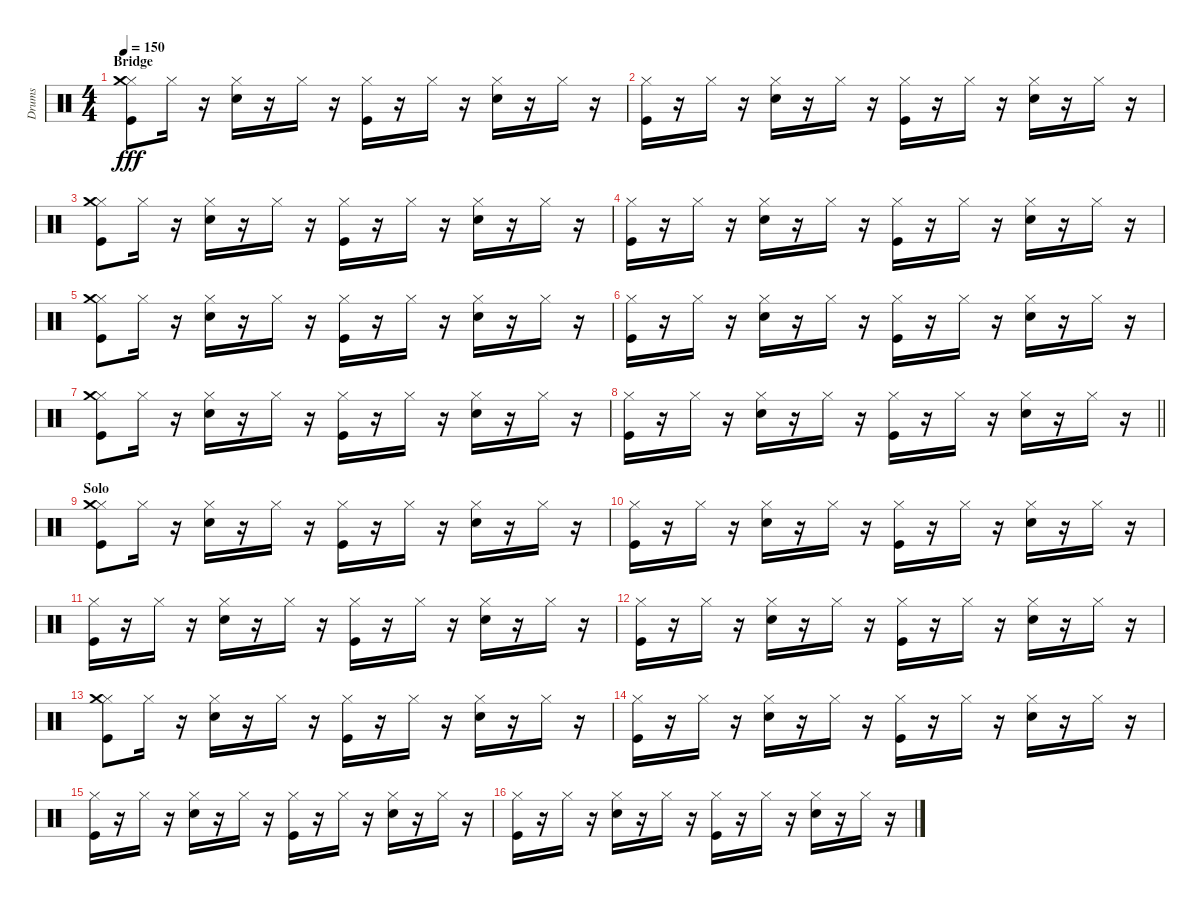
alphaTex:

\track ("Drums" "Drums") {instrument percussion}
\staff {score}
\articulation defaults
\ts (4 4)
\section ("" "Bridge")
\tempo 150
\clef neutral
\ks c
("Kick (hit)" "Hi-Hat (closed)" "Crash medium (hit)").8{dy fff} "Hi-Hat (closed)".16 r.16 ("Snare (hit) 2" "Hi-Hat (closed)").16 r.16 "Hi-Hat (closed)".16 r.16 ("Kick (hit)" "Hi-Hat (closed)").16 r.16 "Hi-Hat (closed)".16 r.16 ("Snare (hit) 2" "Hi-Hat (closed)").16 r.16 "Hi-Hat (closed)".16 r.16 |
("Hi-Hat (closed)" "Kick (hit)").16 r.16 "Hi-Hat (closed)".16 r.16 ("Hi-Hat (closed)" "Snare (hit) 2").16 r.16 "Hi-Hat (closed)".16 r.16 ("Hi-Hat (closed)" "Kick (hit)").16 r.16 "Hi-Hat (closed)".16 r.16 ("Hi-Hat (closed)" "Snare (hit) 2").16 r.16 "Hi-Hat (closed)".16 r.16 |
("Kick (hit)" "Hi-Hat (closed)" "Crash medium (hit)").8 "Hi-Hat (closed)".16 r.16 ("Snare (hit) 2" "Hi-Hat (closed)").16 r.16 "Hi-Hat (closed)".16 r.16 ("Kick (hit)" "Hi-Hat (closed)").16 r.16 "Hi-Hat (closed)".16 r.16 ("Snare (hit) 2" "Hi-Hat (closed)").16 r.16 "Hi-Hat (closed)".16 r.16 |
("Hi-Hat (closed)" "Kick (hit)").16 r.16 "Hi-Hat (closed)".16 r.16 ("Hi-Hat (closed)" "Snare (hit) 2").16 r.16 "Hi-Hat (closed)".16 r.16 ("Hi-Hat (closed)" "Kick (hit)").16 r.16 "Hi-Hat (closed)".16 r.16 ("Hi-Hat (closed)" "Snare (hit) 2").16 r.16 "Hi-Hat (closed)".16 r.16 |
("Kick (hit)" "Hi-Hat (closed)" "Crash medium (hit)").8 "Hi-Hat (closed)".16 r.16 ("Snare (hit) 2" "Hi-Hat (closed)").16 r.16 "Hi-Hat (closed)".16 r.16 ("Kick (hit)" "Hi-Hat (closed)").16 r.16 "Hi-Hat (closed)".16 r.16 ("Snare (hit) 2" "Hi-Hat (closed)").16 r.16 "Hi-Hat (closed)".16 r.16 |
("Hi-Hat (closed)" "Kick (hit)").16 r.16 "Hi-Hat (closed)".16 r.16 ("Hi-Hat (closed)" "Snare (hit) 2").16 r.16 "Hi-Hat (closed)".16 r.16 ("Hi-Hat (closed)" "Kick (hit)").16 r.16 "Hi-Hat (closed)".16 r.16 ("Hi-Hat (closed)" "Snare (hit) 2").16 r.16 "Hi-Hat (closed)".16 r.16 |
("Kick (hit)" "Hi-Hat (closed)" "Crash medium (hit)").8 "Hi-Hat (closed)".16 r.16 ("Snare (hit) 2" "Hi-Hat (closed)").16 r.16 "Hi-Hat (closed)".16 r.16 ("Kick (hit)" "Hi-Hat (closed)").16 r.16 "Hi-Hat (closed)".16 r.16 ("Snare (hit) 2" "Hi-Hat (closed)").16 r.16 "Hi-Hat (closed)".16 r.16 |
\barLineRight lightlight
("Hi-Hat (closed)" "Kick (hit)").16 r.16 "Hi-Hat (closed)".16 r.16 ("Hi-Hat (closed)" "Snare (hit) 2").16 r.16 "Hi-Hat (closed)".16 r.16 ("Hi-Hat (closed)" "Kick (hit)").16 r.16 "Hi-Hat (closed)".16 r.16 ("Hi-Hat (closed)" "Snare (hit) 2").16 r.16 "Hi-Hat (closed)".16 r.16 |
\section ("" "Solo")
("Kick (hit)" "Hi-Hat (closed)" "Crash medium (hit)").8 "Hi-Hat (closed)".16 r.16 ("Snare (hit) 2" "Hi-Hat (closed)").16 r.16 "Hi-Hat (closed)".16 r.16 ("Kick (hit)" "Hi-Hat (closed)").16 r.16 "Hi-Hat (closed)".16 r.16 ("Snare (hit) 2" "Hi-Hat (closed)").16 r.16 "Hi-Hat (closed)".16 r.16 |
("Hi-Hat (closed)" "Kick (hit)").16 r.16 "Hi-Hat (closed)".16 r.16 ("Hi-Hat (closed)" "Snare (hit) 2").16 r.16 "Hi-Hat (closed)".16 r.16 ("Hi-Hat (closed)" "Kick (hit)").16 r.16 "Hi-Hat (closed)".16 r.16 ("Hi-Hat (closed)" "Snare (hit) 2").16 r.16 "Hi-Hat (closed)".16 r.16 |
("Kick (hit)" "Hi-Hat (closed)").16 r.16 "Hi-Hat (closed)".16 r.16 ("Snare (hit) 2" "Hi-Hat (closed)").16 r.16 "Hi-Hat (closed)".16 r.16 ("Kick (hit)" "Hi-Hat (closed)").16 r.16 "Hi-Hat (closed)".16 r.16 ("Snare (hit) 2" "Hi-Hat (closed)").16 r.16 "Hi-Hat (closed)".16 r.16 |
("Hi-Hat (closed)" "Kick (hit)").16 r.16 "Hi-Hat (closed)".16 r.16 ("Hi-Hat (closed)" "Snare (hit) 2").16 r.16 "Hi-Hat (closed)".16 r.16 ("Hi-Hat (closed)" "Kick (hit)").16 r.16 "Hi-Hat (closed)".16 r.16 ("Hi-Hat (closed)" "Snare (hit) 2").16 r.16 "Hi-Hat (closed)".16 r.16 |
("Kick (hit)" "Hi-Hat (closed)" "Crash medium (hit)").8 "Hi-Hat (closed)".16 r.16 ("Snare (hit) 2" "Hi-Hat (closed)").16 r.16 "Hi-Hat (closed)".16 r.16 ("Kick (hit)" "Hi-Hat (closed)").16 r.16 "Hi-Hat (closed)".16 r.16 ("Snare (hit) 2" "Hi-Hat (closed)").16 r.16 "Hi-Hat (closed)".16 r.16 |
("Hi-Hat (closed)" "Kick (hit)").16 r.16 "Hi-Hat (closed)".16 r.16 ("Hi-Hat (closed)" "Snare (hit) 2").16 r.16 "Hi-Hat (closed)".16 r.16 ("Hi-Hat (closed)" "Kick (hit)").16 r.16 "Hi-Hat (closed)".16 r.16 ("Hi-Hat (closed)" "Snare (hit) 2").16 r.16 "Hi-Hat (closed)".16 r.16 |
("Kick (hit)" "Hi-Hat (closed)").16 r.16 "Hi-Hat (closed)".16 r.16 ("Snare (hit) 2" "Hi-Hat (closed)").16 r.16 "Hi-Hat (closed)".16 r.16 ("Kick (hit)" "Hi-Hat (closed)").16 r.16 "Hi-Hat (closed)".16 r.16 ("Snare (hit) 2" "Hi-Hat (closed)").16 r.16 "Hi-Hat (closed)".16 r.16 |
("Hi-Hat (closed)" "Kick (hit)").16 r.16 "Hi-Hat (closed)".16 r.16 ("Hi-Hat (closed)" "Snare (hit) 2").16 r.16 "Hi-Hat (closed)".16 r.16 ("Hi-Hat (closed)" "Kick (hit)").16 r.16 "Hi-Hat (closed)".16 r.16 ("Hi-Hat (closed)" "Snare (hit) 2").16 r.16 "Hi-Hat (closed)".16 r.16
